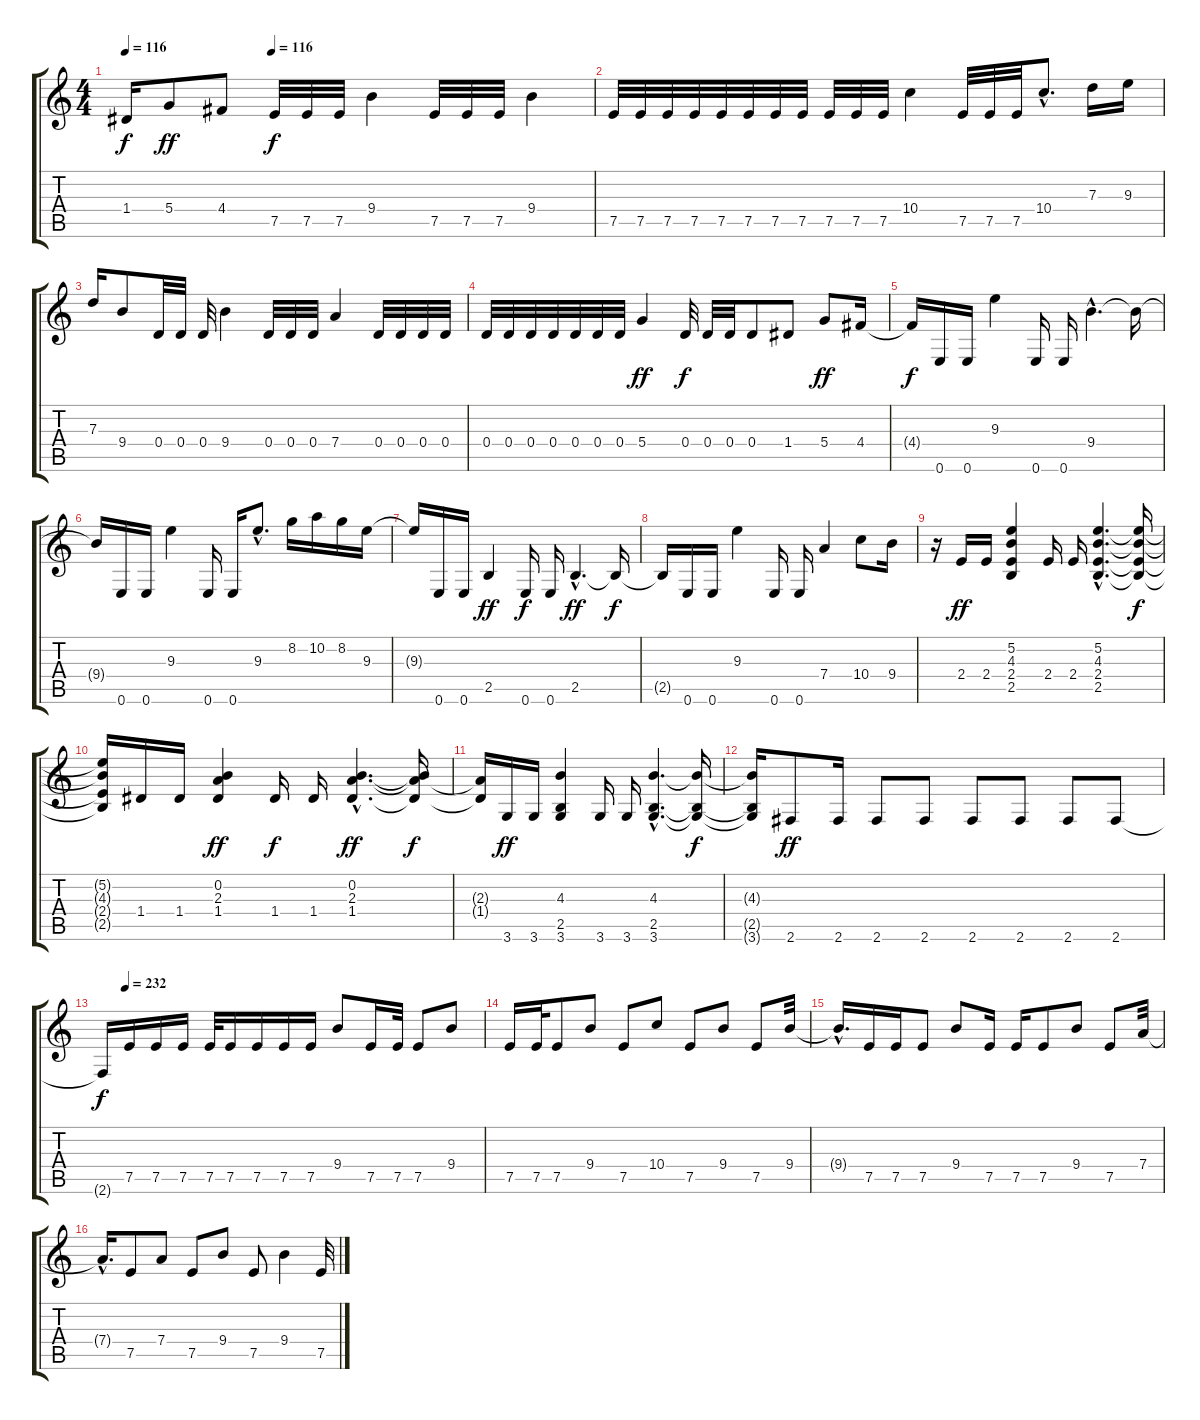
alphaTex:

\track "" {instrument overdrivenguitar}
\staff {score tabs}
\tuning (E4 B3 G3 D3 A2 E2) {hide}
\ts (4 4)
\tempo 116
\tempo (116 0.3125)
\clef g2
\ks c
1.4{t}.16{dy f} 5.4.8{dy ff} 4.4.8 7.5.32{dy f} 7.5.32 7.5.32 9.4.4 7.5.32 7.5.32 7.5.32 9.4.4 |
7.5.32 7.5.32 7.5.32 7.5.32 7.5.32 7.5.32 7.5.32 7.5.32 7.5.32 7.5.32 7.5.32 10.4.4 7.5.32 7.5.32 7.5.32 10.4{hac}.8{d} 7.3.16 9.3.16 |
7.3.16 9.4.8 0.4.32 0.4.32 0.4.32 9.4.4 0.4.32 0.4.32 0.4.32 7.4.4 0.4.32 0.4.32 0.4.32 0.4.32 |
0.4.32 0.4.32 0.4.32 0.4.32 0.4.32 0.4.32 0.4.32 5.4.4{dy ff} 0.4.32{dy f} 0.4.32 0.4.32 0.4.8 1.4.8 5.4.8{dy ff} 4.4.16 |
4.4{t}.16{dy f} 0.6.16 0.6.16 9.3.4 0.6.16 0.6.16 9.4{hac}.4{d} 9.4{t}.16 |
9.4{t}.16 0.6.16 0.6.16 9.3.4 0.6.16 0.6.16 9.3{hac}.8{d} 8.2.16 10.2.16 8.2.16 9.3.16 |
9.3{t}.16 0.6.16 0.6.16 2.5.4{dy ff} 0.6.16{dy f} 0.6.16 2.5{hac}.4{d dy ff} 2.5{t}.16{dy f} |
2.5{t}.16 0.6.16 0.6.16 9.3.4 0.6.16 0.6.16 7.4.4 10.4.8 9.4.16 |
r.16 2.4.16{dy ff} 2.4.16 (5.2 4.3 2.4 2.5).4 2.4.16 2.4.16 (5.2{hac} 4.3{hac} 2.4{hac} 2.5{hac}).4{d} (5.2{t} 4.3{t} 2.4{t} 2.5{t}).16{dy f} |
(5.2{t} 4.3{t} 2.4{t} 2.5{t}).16 1.4.16 1.4.16 (0.2 2.3 1.4).4{dy ff} 1.4.16{dy f} 1.4.16 (0.2{hac} 2.3{hac} 1.4{hac}).4{d dy ff} (0.2{t} 2.3{t} 1.4{t}).16{dy f} |
(2.3{t} 1.4{t}).16 3.6.16{dy ff} 3.6.16 (4.3 2.5 3.6).4 3.6.16 3.6.16 (4.3{hac} 2.5{hac} 3.6{hac}).4{d} (4.3{t} 2.5{t} 3.6{t}).16{dy f} |
(4.3{t} 2.5{t} 3.6{t}).16 2.6.8{dy ff} 2.6.16 2.6.8 2.6.8 2.6.8 2.6.8 2.6.8 2.6.8 |
\tempo (232 0.0625)
2.6{t}.16{dy f} 7.5.16 7.5.16 7.5.16 7.5.32 7.5.16 7.5.16 7.5.16 7.5.16 9.4.8 7.5.16 7.5.32 7.5.8 9.4.8 |
7.5.16 7.5.32 7.5.8 9.4.8 7.5.8 10.4.8 7.5.8 9.4.8 7.5.8 9.4.32 |
9.4{hac t}.16{d} 7.5.16 7.5.16 7.5.8 9.4.8 7.5.16 7.5.16 7.5.8 9.4.8 7.5.8 7.4.32 |
7.4{hac t}.16{d} 7.5.8 7.4.8 7.5.8 9.4.8 7.5.8 9.4.4 7.5.32
